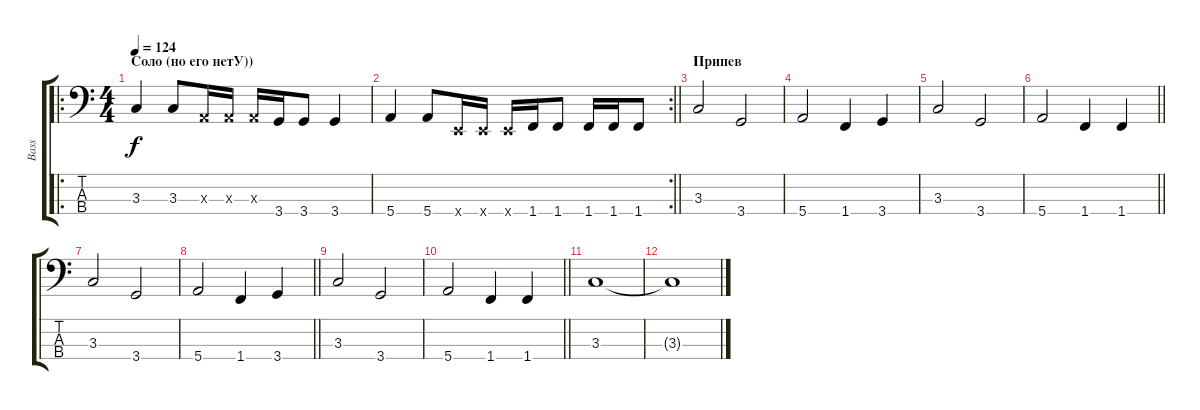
\track ("Bass" "Bass") {instrument slapbass1}
\staff {score tabs}
\tuning (G2 D2 A1 E1) {hide}
\ro
\ts (4 4)
\section ("" "Соло (но его нетУ))")
\tempo 124
\clef f4
\ks c
3.3.4{dy f} 3.3.8 0.3{x}.16 0.3{x}.16 0.3{x}.16 3.4.16 3.4.8 3.4.4 |
\rc 2
\barLineRight lightlight
5.4.4 5.4.8 0.4{x}.16 0.4{x}.16 0.4{x}.16 1.4.16 1.4.8 1.4.16 1.4.16 1.4.8 |
\section ("" "Припев")
3.3.2{instrument electricbasspick} 3.4.2 |
5.4.2 1.4.4 3.4.4 |
3.3.2 3.4.2 |
\barLineRight lightlight
5.4.2 1.4.4 1.4.4 |
\section ("" "")
3.3.2{instrument electricbasspick} 3.4.2 |
\barLineRight lightlight
5.4.2 1.4.4 3.4.4 |
3.3.2 3.4.2 |
\barLineRight lightlight
5.4.2 1.4.4 1.4.4 |
3.3.1 |
3.3{t}.1
